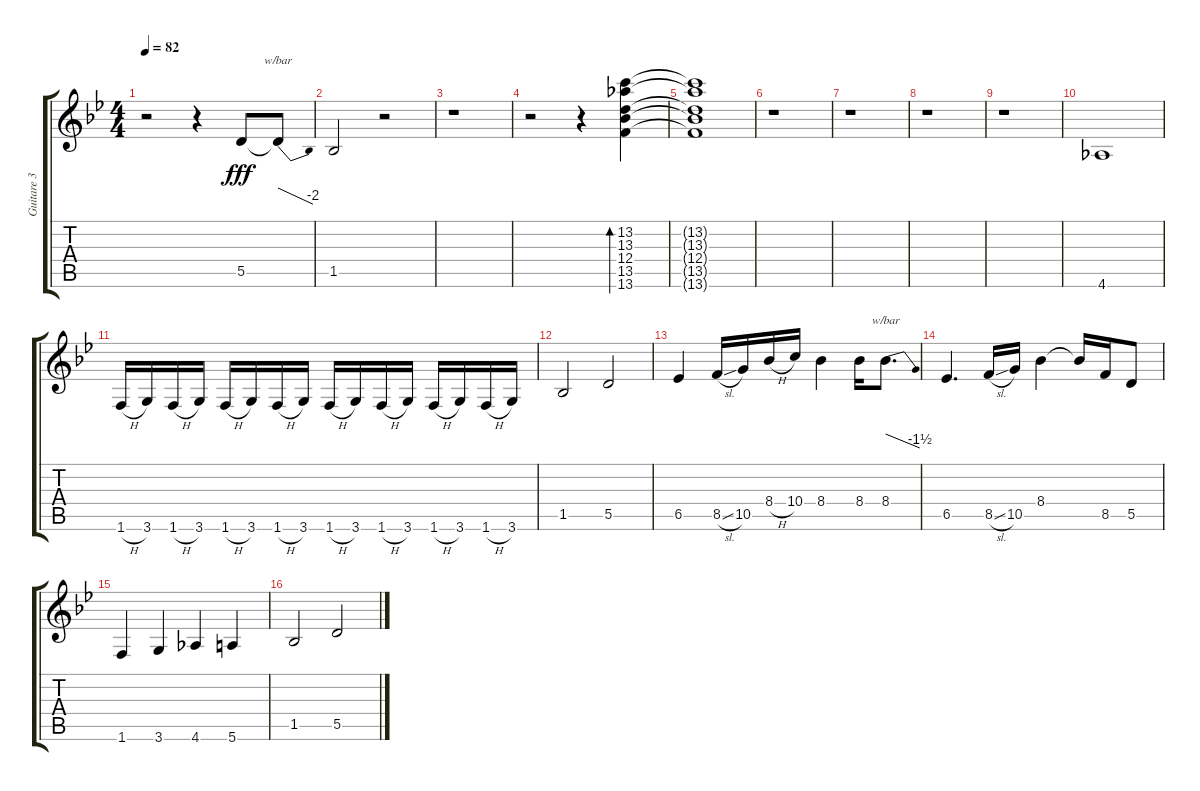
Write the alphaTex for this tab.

\track ("Guitare 3" "Guitare 3") {instrument overdrivenguitar}
\staff {score tabs}
\tuning (E4 B3 G3 D3 A2 E2) {hide}
\ts (4 4)
\tempo 82
\clef g2
\ks bb
r.2{dy fff} r.4 5.5.8 5.5{t}.8{tbe (dive default 0 0 60 -8)} |
1.5.2 r.2 |
r.1 |
r.2{volume 10} r.4 (13.2 13.3 12.4 13.5 13.6).4{bd 120} |
(13.2{t} 13.3{t} 12.4{t} 13.5{t} 13.6{t}).1 |
r.1{volume 10} |
r.1 |
r.1 |
r.1 |
4.6.1 |
1.6{h}.16 3.6.16 1.6{h}.16 3.6.16 1.6{h}.16 3.6.16 1.6{h}.16 3.6.16 1.6{h}.16 3.6.16 1.6{h}.16 3.6.16 1.6{h}.16 3.6.16 1.6{h}.16 3.6.16 |
1.5.2 5.5.2 |
6.5.4 8.5{sl}.16 10.5.16 8.4{h}.16 10.4.16 8.4.4 8.4.16 8.4.8{d tbe (dive default 0 0 60 -6)} |
6.5.4{d} 8.5{sl}.16 10.5.16 8.4.4 8.4{t}.16 8.5.16 5.5.8 |
1.6.4 3.6.4 4.6.4 5.6.4 |
1.5.2 5.5.2
